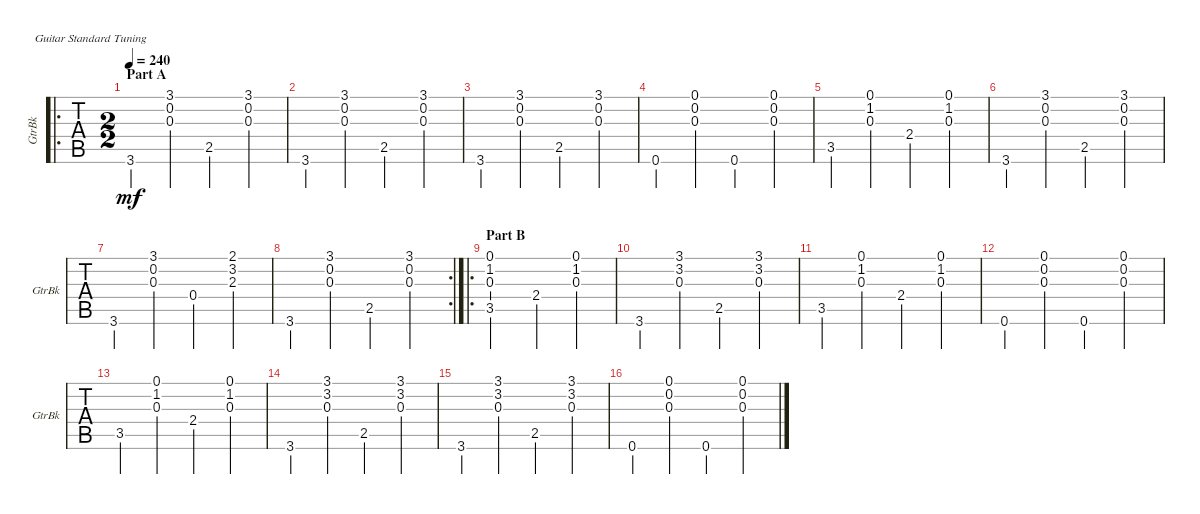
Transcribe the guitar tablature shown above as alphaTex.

\bracketExtendMode groupsimilarinstruments
\singleTrackTrackNamePolicy allsystems
\multiTrackTrackNamePolicy allsystems
\otherSystemsTrackNameOrientation horizontal
\track ("GtrBk" "GtrBk") {instrument acousticguitarsteel}
\staff {tabs}
\tuning (E4 B3 G3 D3 A2 E2)
\ro
\ts (2 2)
\section ("" "Part A")
\tempo 240
\clef g2
\ks g
3.6.4{dy mf instrument acousticguitarsteel} (3.1 0.2 0.3).4 2.5.4 (3.1 0.2 0.3).4 |
3.6.4 (3.1 0.2 0.3).4 2.5.4 (3.1 0.2 0.3).4 |
3.6.4 (3.1 0.2 0.3).4 2.5.4 (3.1 0.2 0.3).4 |
0.6.4 (0.1 0.2 0.3).4 0.6.4 (0.1 0.2 0.3).4 |
3.5.4 (0.1 1.2 0.3).4 2.4.4 (0.1 1.2 0.3).4 |
3.6.4 (3.1 0.2 0.3).4 2.5.4 (3.1 0.2 0.3).4 |
3.6.4 (3.1 0.2 0.3).4 0.4.4 (2.3 3.2 2.1).4 |
\rc 2
3.6.4 (3.1 0.2 0.3).4 2.5.4 (3.1 0.2 0.3).4 |
\ro
\section ("" "Part B")
(3.5 0.1 1.2 0.3).2 2.4.4 (0.1 1.2 0.3).4 |
3.6.4 (3.1 3.2 0.3).4 2.5.4 (3.1 3.2 0.3).4 |
3.5.4 (0.1 1.2 0.3).4 2.4.4 (0.1 1.2 0.3).4 |
0.6.4 (0.1 0.2 0.3).4 0.6.4 (0.1 0.2 0.3).4 |
3.5.4 (0.1 1.2 0.3).4 2.4.4 (0.1 1.2 0.3).4 |
3.6.4 (3.1 3.2 0.3).4 2.5.4 (3.1 3.2 0.3).4 |
3.6.4 (3.1 3.2 0.3).4 2.5.4 (3.1 3.2 0.3).4 |
0.6.4 (0.1 0.2 0.3).4 0.6.4 (0.1 0.2 0.3).4
